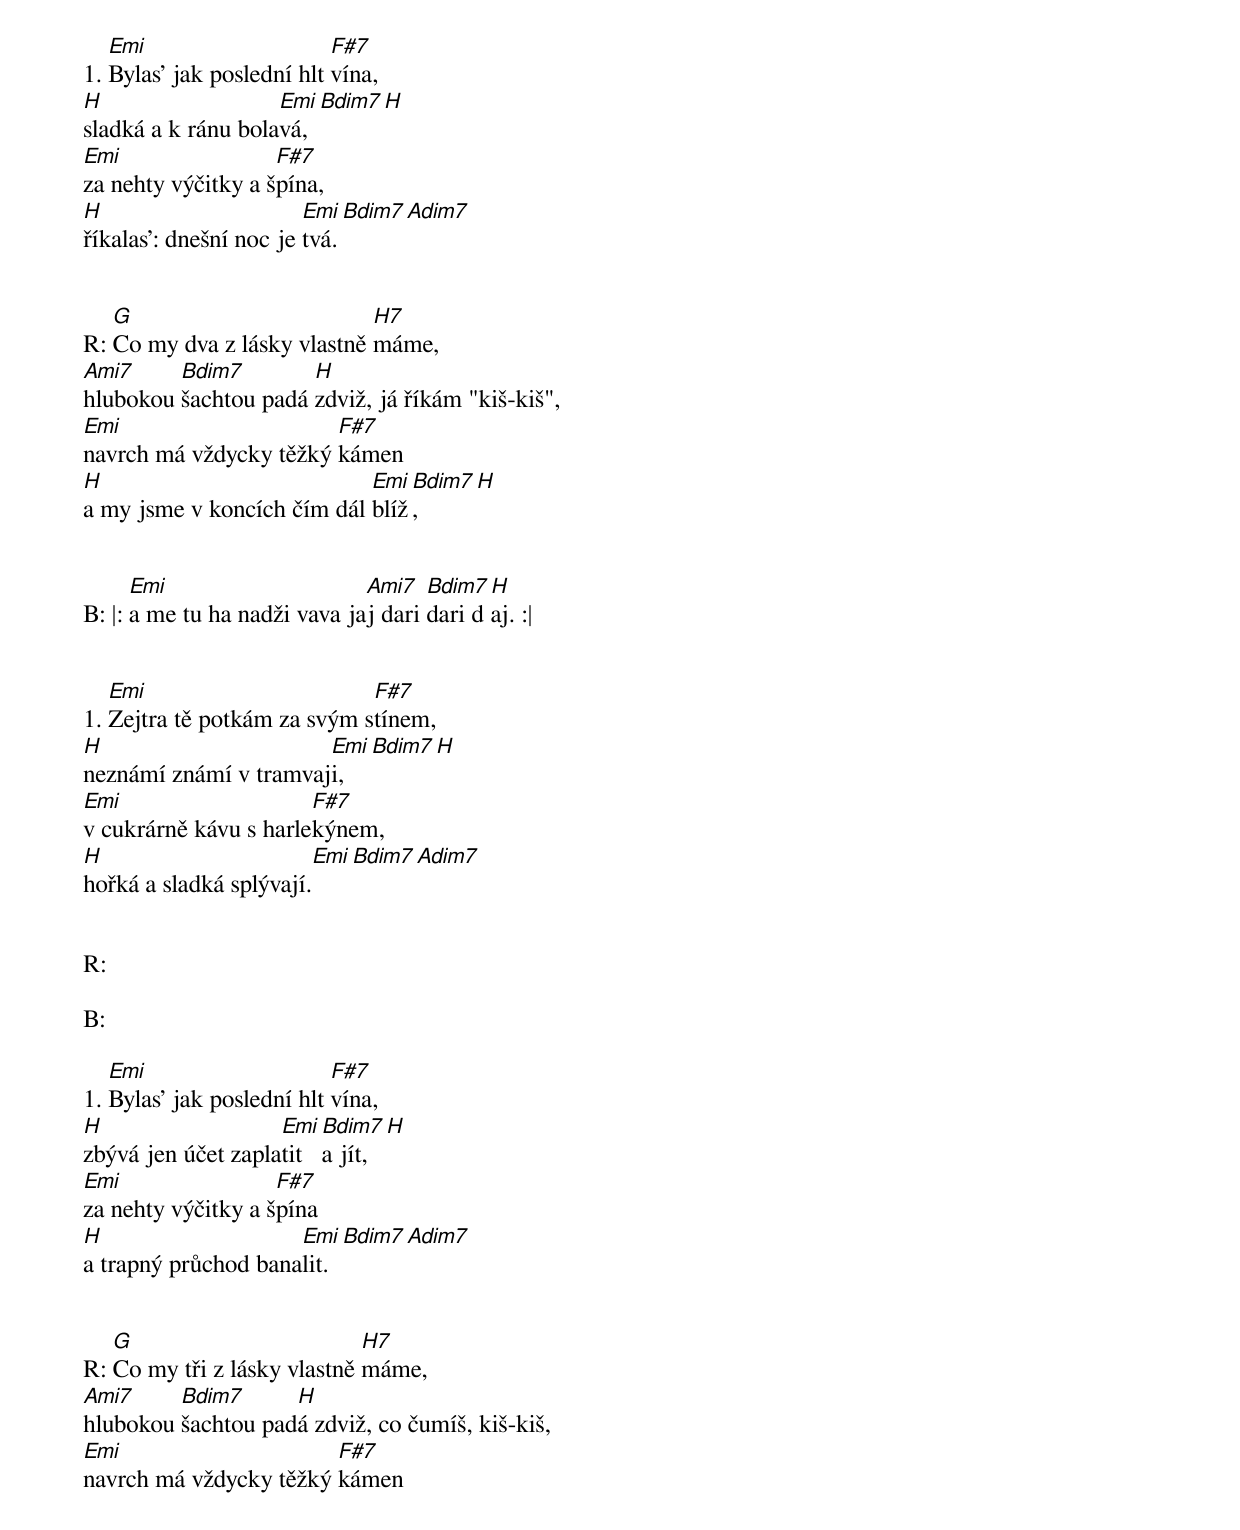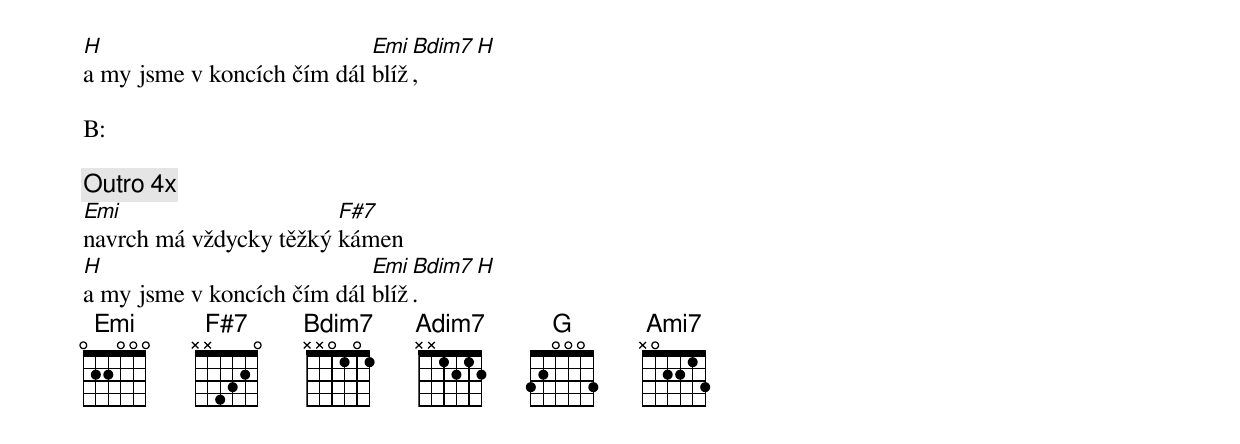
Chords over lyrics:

   Emi                     F#7
1. Bylas' jak poslední hlt vína,
H                   Emi Bdim7 H
sladká a k ránu bolavá,
Emi                 F#7
za nehty výčitky a špína,
H                       Emi Bdim7 Adim7
říkalas': dnešní noc je tvá.


   G                         H7
R: Co my dva z lásky vlastně máme,
Ami7     Bdim7        H
hlubokou šachtou padá zdviž, já říkám "kiš-kiš",
Emi                     F#7
navrch má vždycky těžký kámen
H                           Emi Bdim7 H
a my jsme v koncích čím dál blíž,


      Emi                     Ami7   Bdim7 H
B: |: a me tu ha nadži vava jaj dari dari daj. :|


   Emi                       F#7
1. Zejtra tě potkám za svým stínem,
H                      Emi Bdim7 H
neznámí známí v tramvaji,
Emi                    F#7
v cukrárně kávu s harlekýnem,
H                       Emi Bdim7 Adim7
hořká a sladká splývají.


R:

B:

   Emi                     F#7
1. Bylas' jak poslední hlt vína,
H                   Emi Bdim7 H
zbývá jen účet zaplatit a jít,
Emi                 F#7
za nehty výčitky a špína
H                    Emi Bdim7 Adim7
a trapný průchod banalit.


   G                         H7
R: Co my tři z lásky vlastně máme,
Ami7     Bdim7      H
hlubokou šachtou padá zdviž, co čumíš, kiš-kiš,
Emi                     F#7
navrch má vždycky těžký kámen
H                           Emi Bdim7 H
a my jsme v koncích čím dál blíž,

B:

[Outro] 4x
Emi                     F#7
navrch má vždycky těžký kámen
H                           Emi Bdim7 H
a my jsme v koncích čím dál blíž.
